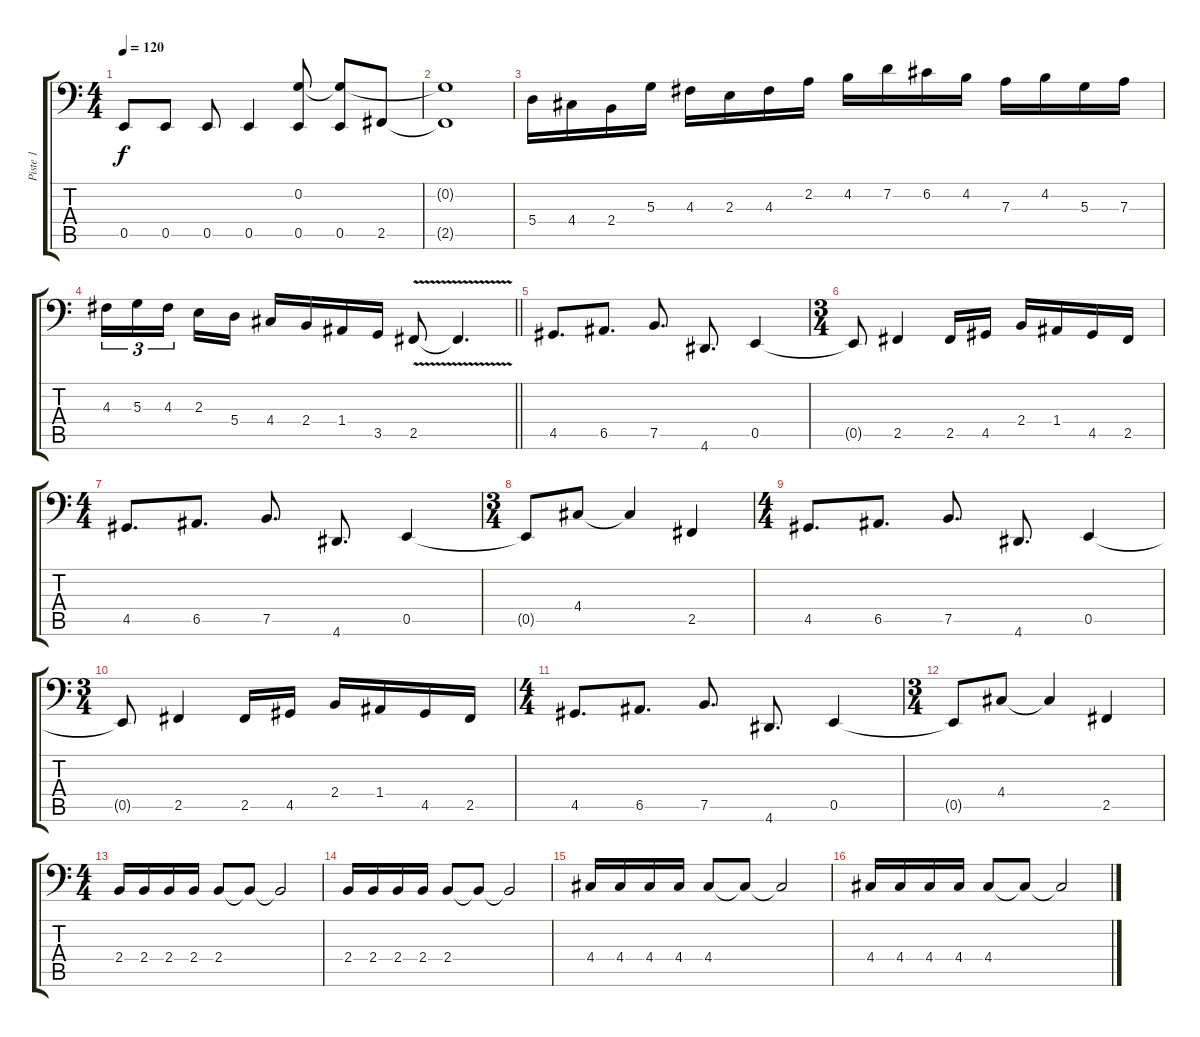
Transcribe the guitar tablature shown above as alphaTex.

\track ("Piste 1" "Piste 1") {instrument electricbassfinger}
\staff {score tabs}
\tuning (C3 G2 D2 A1 E1 B0) {hide}
\ts (4 4)
\tempo 120
\clef f4
\ks c
0.5{t}.8{dy f} 0.5.8 0.5.8 0.5.4 (0.2 0.5).8 (0.2{t} 0.5).8 2.5.8 |
(0.2{t} 2.5{t}).1 |
5.4.16 4.4.16 2.4.16 5.3.16 4.3.16 2.3.16 4.3.16 2.2.16 4.2.16 7.2.16 6.2.16 4.2.16 7.3.16 4.2.16 5.3.16 7.3.16 |
\barLineRight lightlight
4.3.16{tu (3 2)} 5.3.16{tu (3 2)} 4.3.16{tu (3 2) beam splitsecondary} 2.3.16 5.4.16 4.4.16 2.4.16 1.4.16 3.5.16 2.5{v}.8 2.5{t}.4{d} |
4.5.8{d} 6.5.8{d} 7.5.8{d} 4.6.8{d} 0.5.4 |
\ts (3 4)
0.5{t}.8 2.5.4 2.5.16 4.5.16 2.4.16 1.4.16 4.5.16 2.5.16 |
\ts (4 4)
4.5.8{d} 6.5.8{d} 7.5.8{d} 4.6.8{d} 0.5.4 |
\ts (3 4)
0.5{t}.8 4.4.8 4.4{t}.4 2.5.4 |
\ts (4 4)
4.5.8{d} 6.5.8{d} 7.5.8{d} 4.6.8{d} 0.5.4 |
\ts (3 4)
0.5{t}.8 2.5.4 2.5.16 4.5.16 2.4.16 1.4.16 4.5.16 2.5.16 |
\ts (4 4)
4.5.8{d} 6.5.8{d} 7.5.8{d} 4.6.8{d} 0.5.4 |
\ts (3 4)
0.5{t}.8 4.4.8 4.4{t}.4 2.5.4 |
\ts (4 4)
2.4.16 2.4.16 2.4.16 2.4.16 2.4.8 2.4{t}.8 2.4{t}.2 |
2.4.16 2.4.16 2.4.16 2.4.16 2.4.8 2.4{t}.8 2.4{t}.2 |
4.4.16 4.4.16 4.4.16 4.4.16 4.4.8 4.4{t}.8 4.4{t}.2 |
4.4.16 4.4.16 4.4.16 4.4.16 4.4.8 4.4{t}.8 4.4{t}.2
